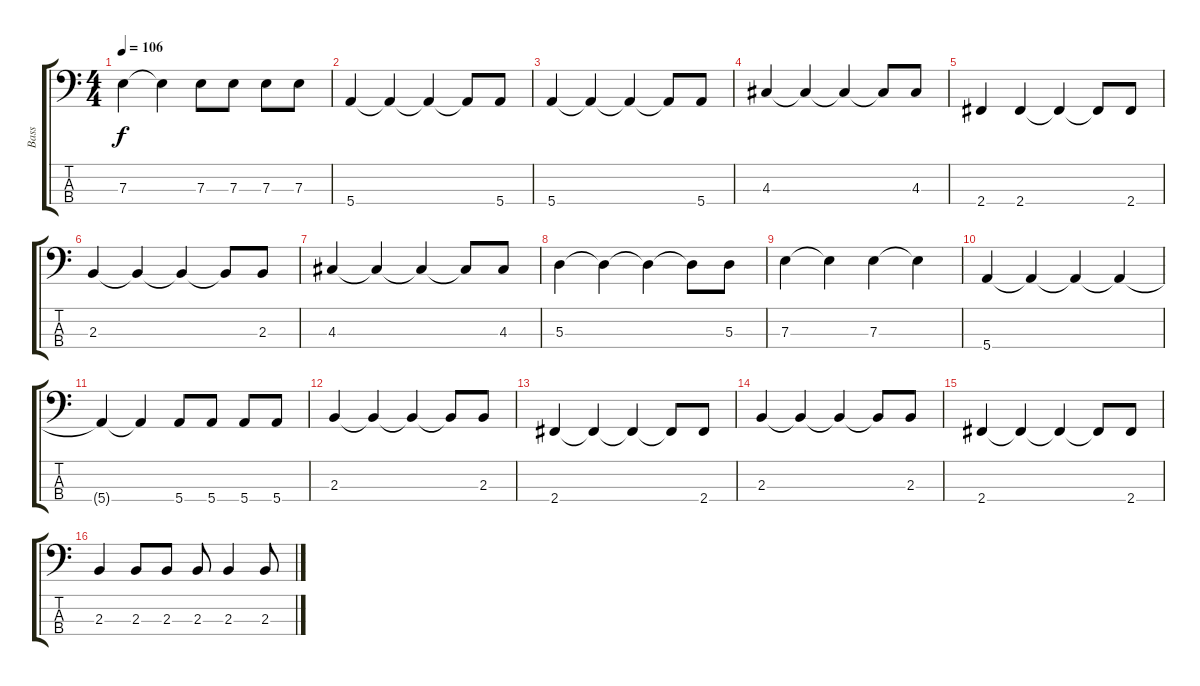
\track ("Bass" "Bass") {instrument electricbassfinger}
\staff {score tabs}
\tuning (G2 D2 A1 E1) {hide}
\ts (4 4)
\tempo 106
\clef f4
\ks c
7.3.4{dy f} 7.3{t}.4 7.3.8 7.3.8 7.3.8 7.3.8 |
5.4.4 5.4{t}.4 5.4{t}.4 5.4{t}.8 5.4.8 |
5.4.4 5.4{t}.4 5.4{t}.4 5.4{t}.8 5.4.8 |
4.3.4 4.3{t}.4 4.3{t}.4 4.3{t}.8 4.3.8 |
2.4.4 2.4.4 2.4{t}.4 2.4{t}.8 2.4.8 |
2.3.4 2.3{t}.4 2.3{t}.4 2.3{t}.8 2.3.8 |
4.3.4 4.3{t}.4 4.3{t}.4 4.3{t}.8 4.3.8 |
5.3.4 5.3{t}.4 5.3{t}.4 5.3{t}.8 5.3.8 |
7.3.4 7.3{t}.4 7.3.4 7.3{t}.4 |
5.4.4 5.4{t}.4 5.4{t}.4 5.4{t}.4 |
5.4{t}.4 5.4{t}.4 5.4.8 5.4.8 5.4.8 5.4.8 |
2.3.4 2.3{t}.4 2.3{t}.4 2.3{t}.8 2.3.8 |
2.4.4 2.4{t}.4 2.4{t}.4 2.4{t}.8 2.4.8 |
2.3.4 2.3{t}.4 2.3{t}.4 2.3{t}.8 2.3.8 |
2.4.4 2.4{t}.4 2.4{t}.4 2.4{t}.8 2.4.8 |
2.3.4 2.3.8 2.3.8 2.3.8 2.3.4 2.3.8
